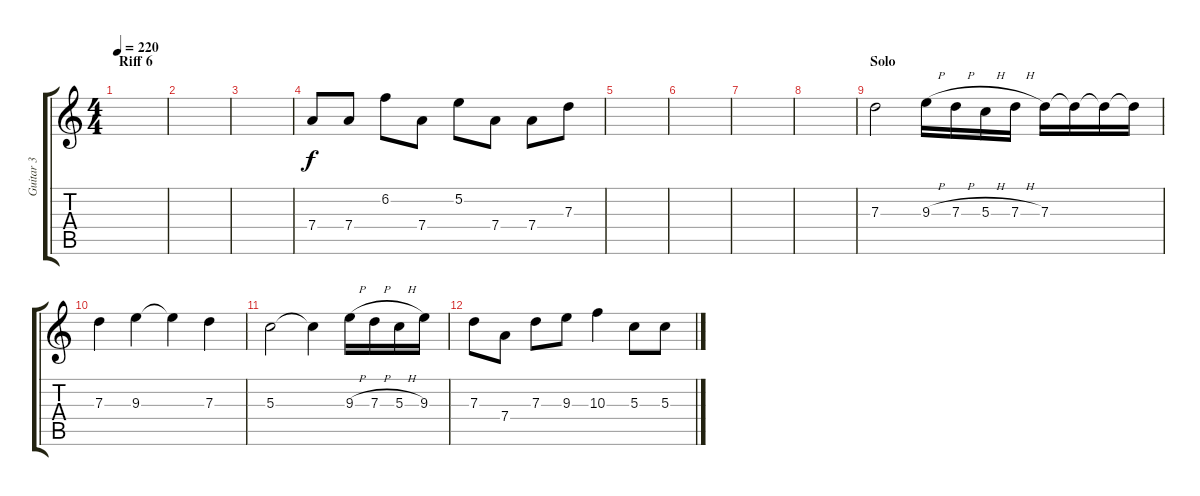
\track ("Guitar 3" "Guitar 3") {instrument distortionguitar}
\staff {score tabs}
\tuning (E4 B3 G3 D3 A2 E2) {hide}
\ts (4 4)
\section ("" "Riff 6")
\tempo 220
\clef g2
\ks c
|
|
|
7.4.8 7.4.8 6.2.8 7.4.8 5.2.8 7.4.8 7.4.8 7.3.8 |
|
|
|
|
\section ("" "Solo ")
7.3.2 9.3{h}.16 7.3{h}.16 5.3{h}.16 7.3{h}.16 7.3.16 7.3{t}.16 7.3{t}.16 7.3{t}.16 |
7.3.4 9.3.4 9.3{t}.4 7.3.4 |
5.3.2 5.3{t}.4 9.3{h}.16 7.3{h}.16 5.3{h}.16 9.3.16 |
7.3.8 7.4.8 7.3.8 9.3.8 10.3.4 5.3.8 5.3.8
